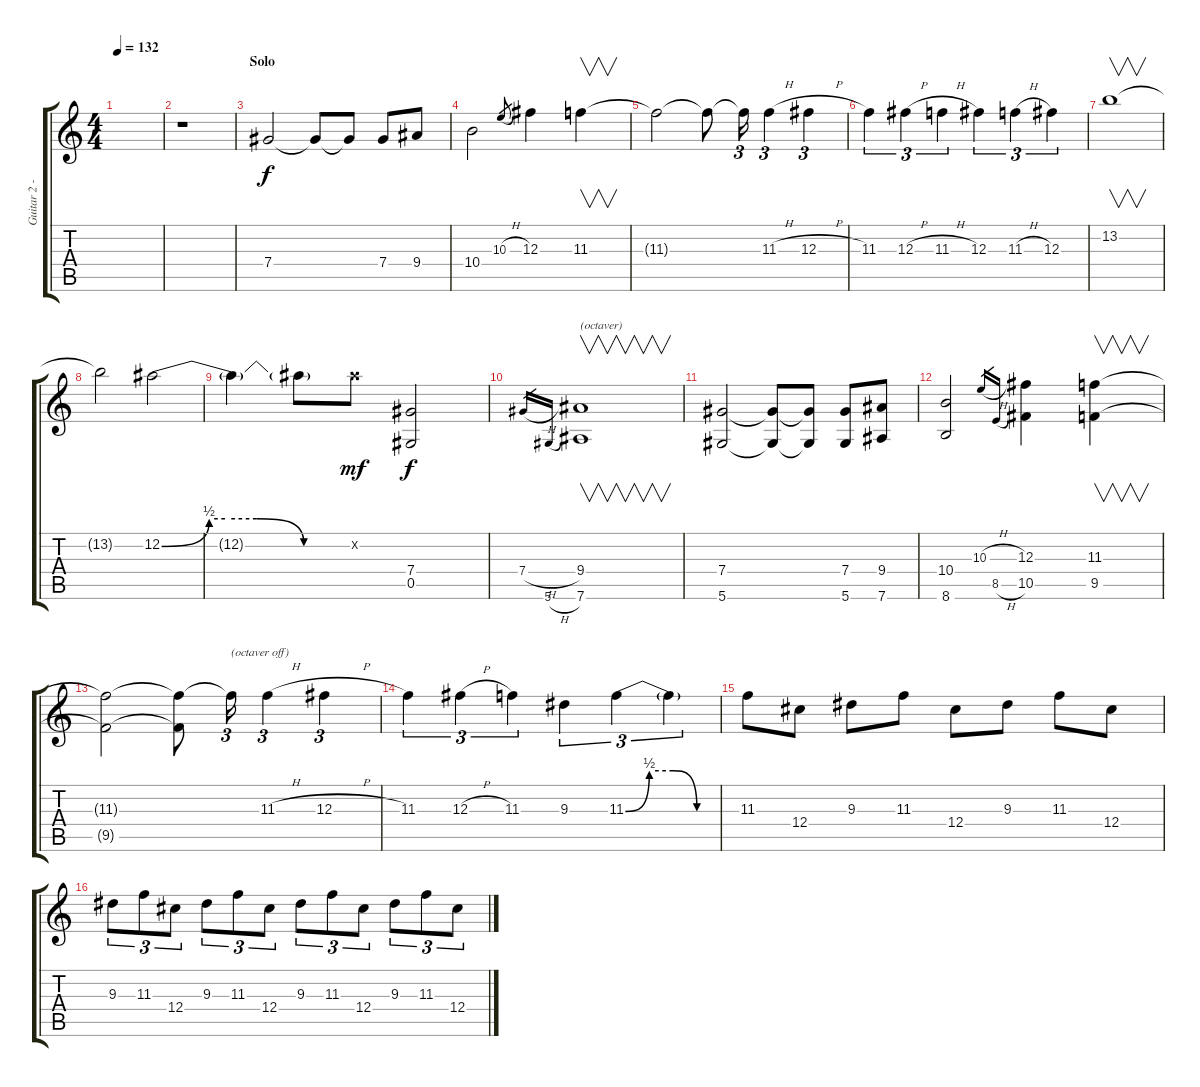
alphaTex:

\track ("Guitar 2 - lead" "Guitar 2 -") {instrument distortionguitar}
\staff {score tabs}
\tuning (Eb4 Bb3 Gb3 Db3 Ab2 Eb2) {hide}
\ts (4 4)
\tempo 132
\clef g2
\ks c
|
r.1 |
\section ("" "Solo")
7.4.2 7.4{t}.8 7.4{t}.8 7.4.8 9.4.8 |
10.4.2 10.3{h}.8{gr} 12.3.4 11.3.4{v} |
11.3{t}.2 11.3{t}.8 11.3{t}.16{tu (3 2)} 11.3{h}.4{tu (3 2)} 12.3{h}.4{tu (3 2)} |
11.3.4{tu (3 2)} 12.3{h}.4{tu (3 2)} 11.3{h}.4{tu (3 2)} 12.3.4{tu (3 2)} 11.3{h}.4{tu (3 2)} 12.3.4{tu (3 2)} |
13.2.1{v} |
13.2{t}.2 12.2{be (custom 0 0 15 2 20 2 30 2 45 0 49 0 60 0)}.2 |
12.2{t}.4 12.2{t}.8 12.2{x}.8{dy mf} (7.4 0.5).2{dy f} |
7.4{h}.16{gr} 5.6{h}.16{gr} (9.4 7.6).1{v txt "(octaver)"} |
(7.4 5.6).2 (7.4{t} 5.6{t}).8 (7.4{t} 5.6{t}).8 (7.4 5.6).8 (9.4 7.6).8 |
(10.4 8.6).2 10.3{h}.16{gr} 8.5{h}.16{gr} (12.3 10.5).4 (11.3 9.5).4{v} |
(11.3{t} 9.5{t}).2 (11.3{t} 9.5{t}).8 11.3{t}.16{tu (3 2) txt "(octaver off)"} 11.3{h}.4{tu (3 2)} 12.3{h}.4{tu (3 2)} |
11.3.4{tu (3 2)} 12.3{h}.4{tu (3 2)} 11.3.4{tu (3 2)} 9.3.4{tu (3 2)} 11.3{be (custom 0 0 15 2 30 2 45 0 60 0)}.4{tu (3 2)} 11.3{t}.4{tu (3 2)} |
11.3.8 12.4.8 9.3.8 11.3.8 12.4.8 9.3.8 11.3.8 12.4.8 |
9.3.8{tu (3 2)} 11.3.8{tu (3 2)} 12.4.8{tu (3 2)} 9.3.8{tu (3 2)} 11.3.8{tu (3 2)} 12.4.8{tu (3 2)} 9.3.8{tu (3 2)} 11.3.8{tu (3 2)} 12.4.8{tu (3 2)} 9.3.8{tu (3 2)} 11.3.8{tu (3 2)} 12.4.8{tu (3 2)}
